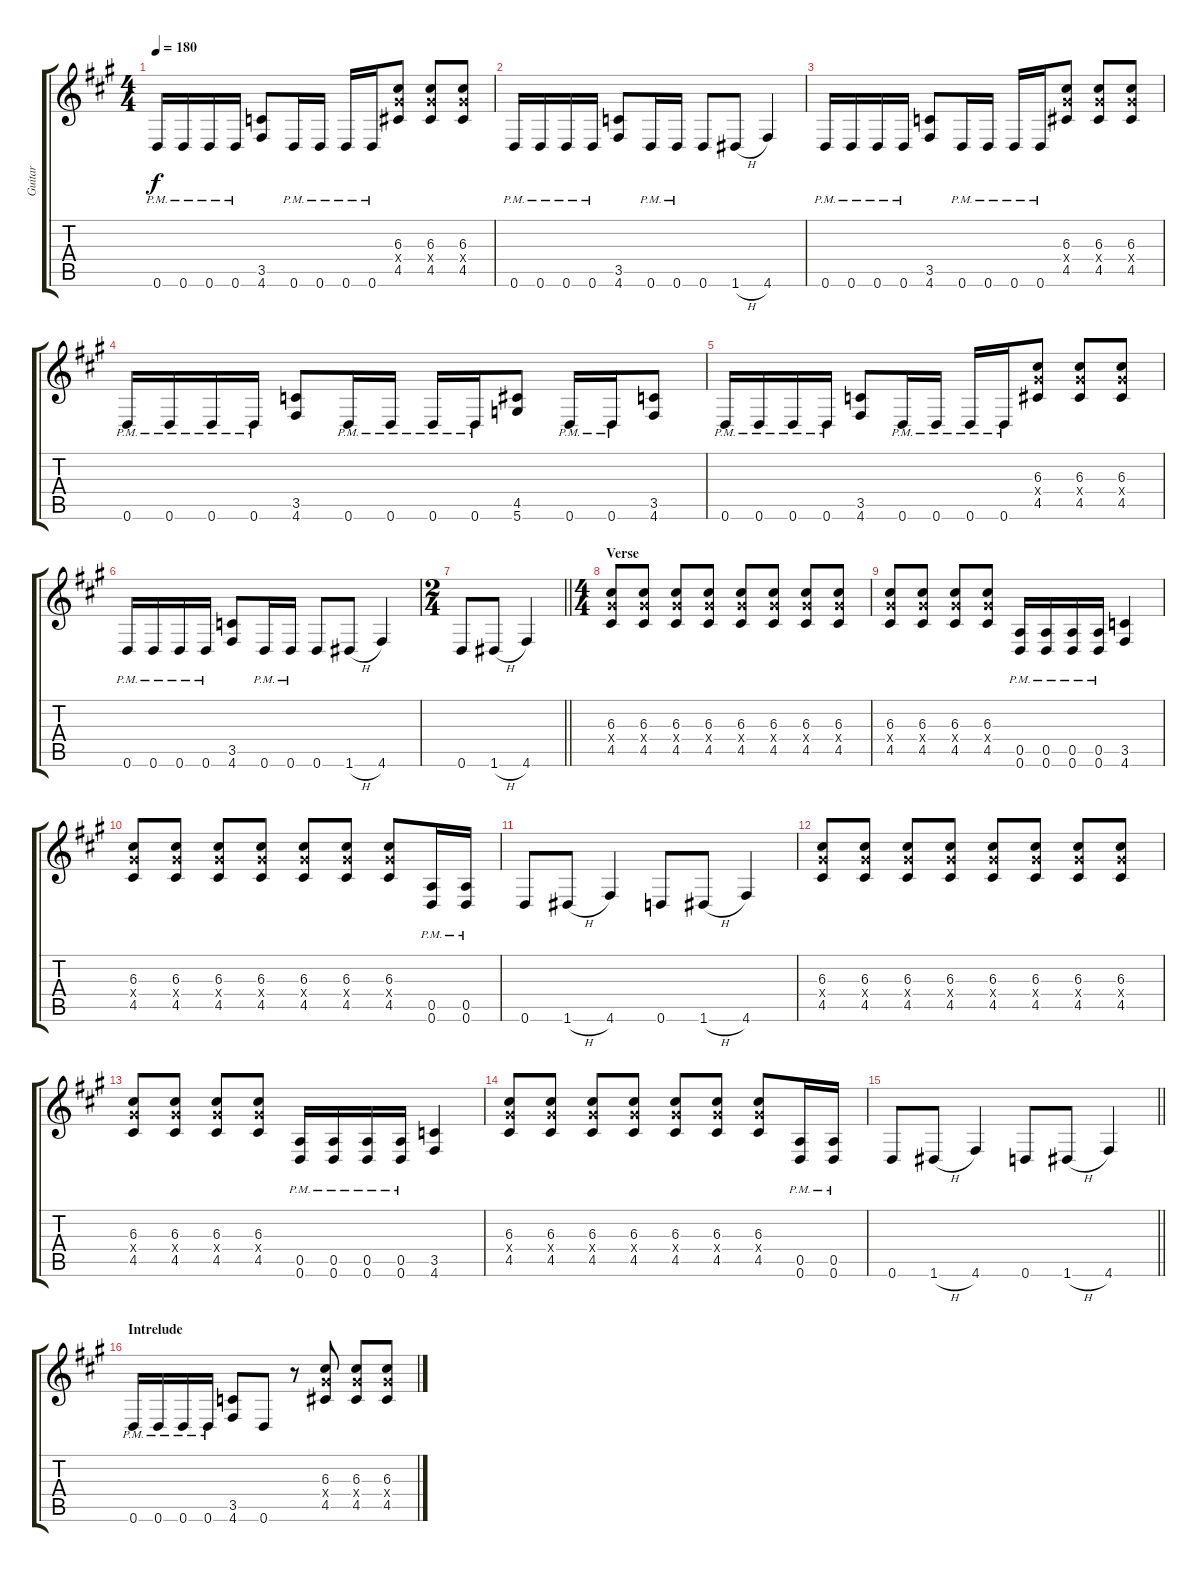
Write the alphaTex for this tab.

\track ("Guitar" "Guitar") {instrument distortionguitar}
\staff {score tabs}
\tuning (E4 B3 G3 D3 A2 D2) {hide}
\ts (4 4)
\tempo 180
\clef g2
\ks f#minor
0.6{pm}.16{dy f} 0.6{pm}.16 0.6{pm}.16 0.6{pm}.16 (3.5 4.6).8 0.6{pm}.16 0.6{pm}.16 0.6{pm}.16 0.6{pm}.16 (6.3 6.4{x} 4.5).8 (6.3 6.4{x} 4.5).8 (6.3 6.4{x} 4.5).8 |
0.6{pm}.16 0.6{pm}.16 0.6{pm}.16 0.6{pm}.16 (3.5 4.6).8 0.6{pm}.16 0.6{pm}.16 0.6.8 1.6{h}.8 4.6.4 |
0.6{pm}.16 0.6{pm}.16 0.6{pm}.16 0.6{pm}.16 (3.5 4.6).8 0.6{pm}.16 0.6{pm}.16 0.6{pm}.16 0.6{pm}.16 (6.3 6.4{x} 4.5).8 (6.3 6.4{x} 4.5).8 (6.3 6.4{x} 4.5).8 |
0.6{pm}.16 0.6{pm}.16 0.6{pm}.16 0.6{pm}.16 (3.5 4.6).8 0.6{pm}.16 0.6{pm}.16 0.6{pm}.16 0.6{pm}.16 (4.5 5.6).8 0.6{pm}.16 0.6{pm}.16 (3.5 4.6).8 |
0.6{pm}.16 0.6{pm}.16 0.6{pm}.16 0.6{pm}.16 (3.5 4.6).8 0.6{pm}.16 0.6{pm}.16 0.6{pm}.16 0.6{pm}.16 (6.3 6.4{x} 4.5).8 (6.3 6.4{x} 4.5).8 (6.3 6.4{x} 4.5).8 |
0.6{pm}.16 0.6{pm}.16 0.6{pm}.16 0.6{pm}.16 (3.5 4.6).8 0.6{pm}.16 0.6{pm}.16 0.6.8 1.6{h}.8 4.6.4 |
\ts (2 4)
\barLineRight lightlight
0.6.8 1.6{h}.8 4.6.4 |
\ts (4 4)
\section ("" "Verse")
(6.3 6.4{x} 4.5).8 (6.3 6.4{x} 4.5).8 (6.3 6.4{x} 4.5).8 (6.3 6.4{x} 4.5).8 (6.3 6.4{x} 4.5).8 (6.3 6.4{x} 4.5).8 (6.3 6.4{x} 4.5).8 (6.3 6.4{x} 4.5).8 |
(6.3 6.4{x} 4.5).8 (6.3 6.4{x} 4.5).8 (6.3 6.4{x} 4.5).8 (6.3 6.4{x} 4.5).8 (0.5{pm} 0.6{pm}).16 (0.5{pm} 0.6{pm}).16 (0.5{pm} 0.6{pm}).16 (0.5{pm} 0.6{pm}).16 (3.5 4.6).4 |
(6.3 6.4{x} 4.5).8 (6.3 6.4{x} 4.5).8 (6.3 6.4{x} 4.5).8 (6.3 6.4{x} 4.5).8 (6.3 6.4{x} 4.5).8 (6.3 6.4{x} 4.5).8 (6.3 6.4{x} 4.5).8 (0.5{pm} 0.6{pm}).16 (0.5{pm} 0.6{pm}).16 |
0.6.8 1.6{h}.8 4.6.4 0.6.8 1.6{h}.8 4.6.4 |
(6.3 6.4{x} 4.5).8 (6.3 6.4{x} 4.5).8 (6.3 6.4{x} 4.5).8 (6.3 6.4{x} 4.5).8 (6.3 6.4{x} 4.5).8 (6.3 6.4{x} 4.5).8 (6.3 6.4{x} 4.5).8 (6.3 6.4{x} 4.5).8 |
(6.3 6.4{x} 4.5).8 (6.3 6.4{x} 4.5).8 (6.3 6.4{x} 4.5).8 (6.3 6.4{x} 4.5).8 (0.5{pm} 0.6{pm}).16 (0.5{pm} 0.6{pm}).16 (0.5{pm} 0.6{pm}).16 (0.5{pm} 0.6{pm}).16 (3.5 4.6).4 |
(6.3 6.4{x} 4.5).8 (6.3 6.4{x} 4.5).8 (6.3 6.4{x} 4.5).8 (6.3 6.4{x} 4.5).8 (6.3 6.4{x} 4.5).8 (6.3 6.4{x} 4.5).8 (6.3 6.4{x} 4.5).8 (0.5{pm} 0.6{pm}).16 (0.5{pm} 0.6{pm}).16 |
\barLineRight lightlight
0.6.8 1.6{h}.8 4.6.4 0.6.8 1.6{h}.8 4.6.4 |
\section ("" "Intrelude")
0.6{pm}.16 0.6{pm}.16 0.6{pm}.16 0.6{pm}.16 (3.5 4.6).8 0.6.8 r.8 (6.3 6.4{x} 4.5).8 (6.3 6.4{x} 4.5).8 (6.3 6.4{x} 4.5).8
